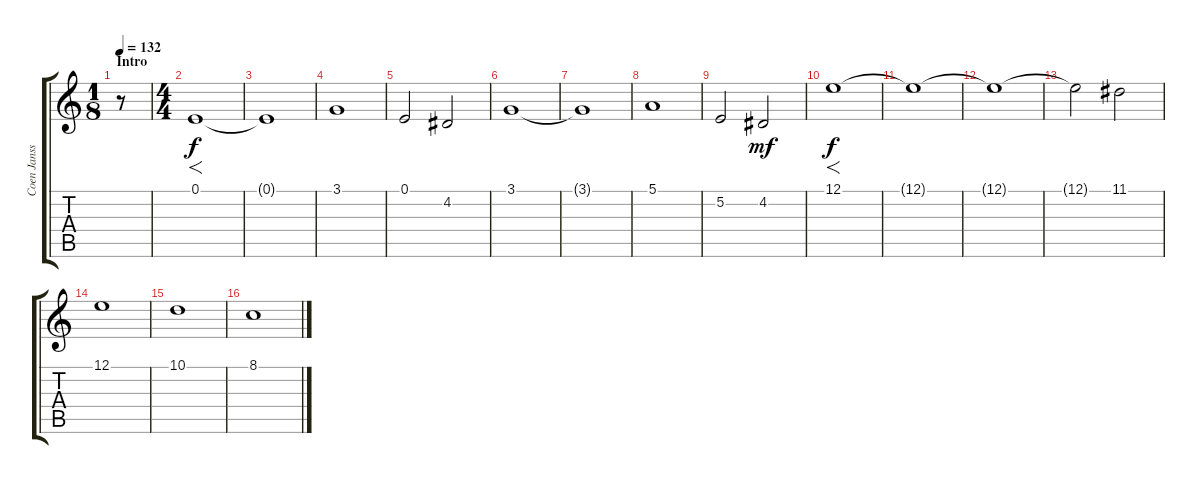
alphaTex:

\track ("Coen Janssen" "Coen Janss") {instrument stringensemble1}
\staff {score tabs}
\tuning (E4 B3 G3 D3 A2 E2) {hide}
\ts (1 8)
\section ("" "Intro")
\tempo 132
\clef g2
\ks c
r.8{dy f instrument stringensemble1} |
\ts (4 4)
0.1.1{f} |
0.1{t}.1 |
3.1.1 |
0.1.2 4.2.2 |
3.1.1 |
3.1{t}.1 |
5.1.1 |
5.2.2 4.2.2{dy mf} |
12.1.1{f dy f} |
12.1{t}.1 |
12.1{t}.1 |
12.1{t}.2 11.1.2 |
12.1.1 |
10.1.1 |
8.1.1
